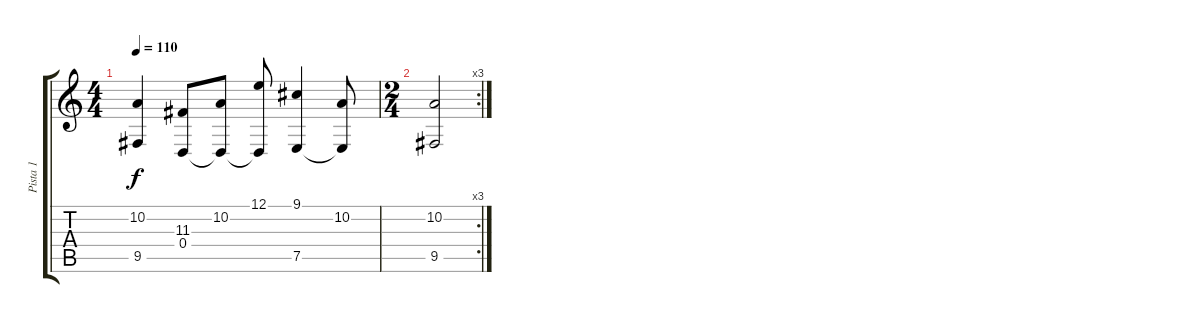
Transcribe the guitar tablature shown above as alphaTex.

\track ("Pista 1" "Pista 1") {instrument acousticgrandpiano}
\staff {score tabs}
\tuning (E4 B3 G3 D3 A2 E2) {hide}
\ts (4 4)
\tempo 110
\clef g2
\ks c
(10.2{t} 9.5{t}).4{dy f} (11.3 0.4).8 (10.2 0.4{t}).8 (12.1 0.4{t}).8 (9.1 7.5).4 (10.2 7.5{t}).8 |
\rc 3
\ts (2 4)
(10.2 9.5).2
